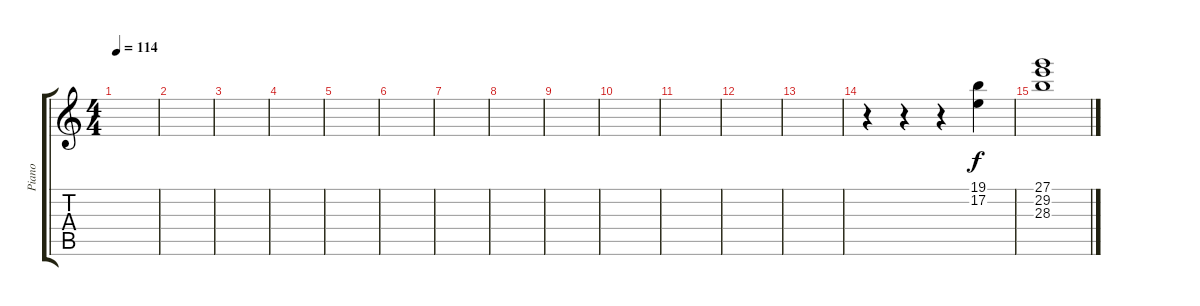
\track ("Piano" "Piano") {instrument acousticgrandpiano}
\staff {score tabs}
\tuning (E4 B3 G3 D3 A2 E2) {hide}
\ts (4 4)
\tempo 114
\clef g2
\ks c
|
|
|
|
|
|
|
|
|
|
|
|
|
r.4 r.4 r.4 (19.1 17.2).4 |
(27.1 29.2 28.3).1
